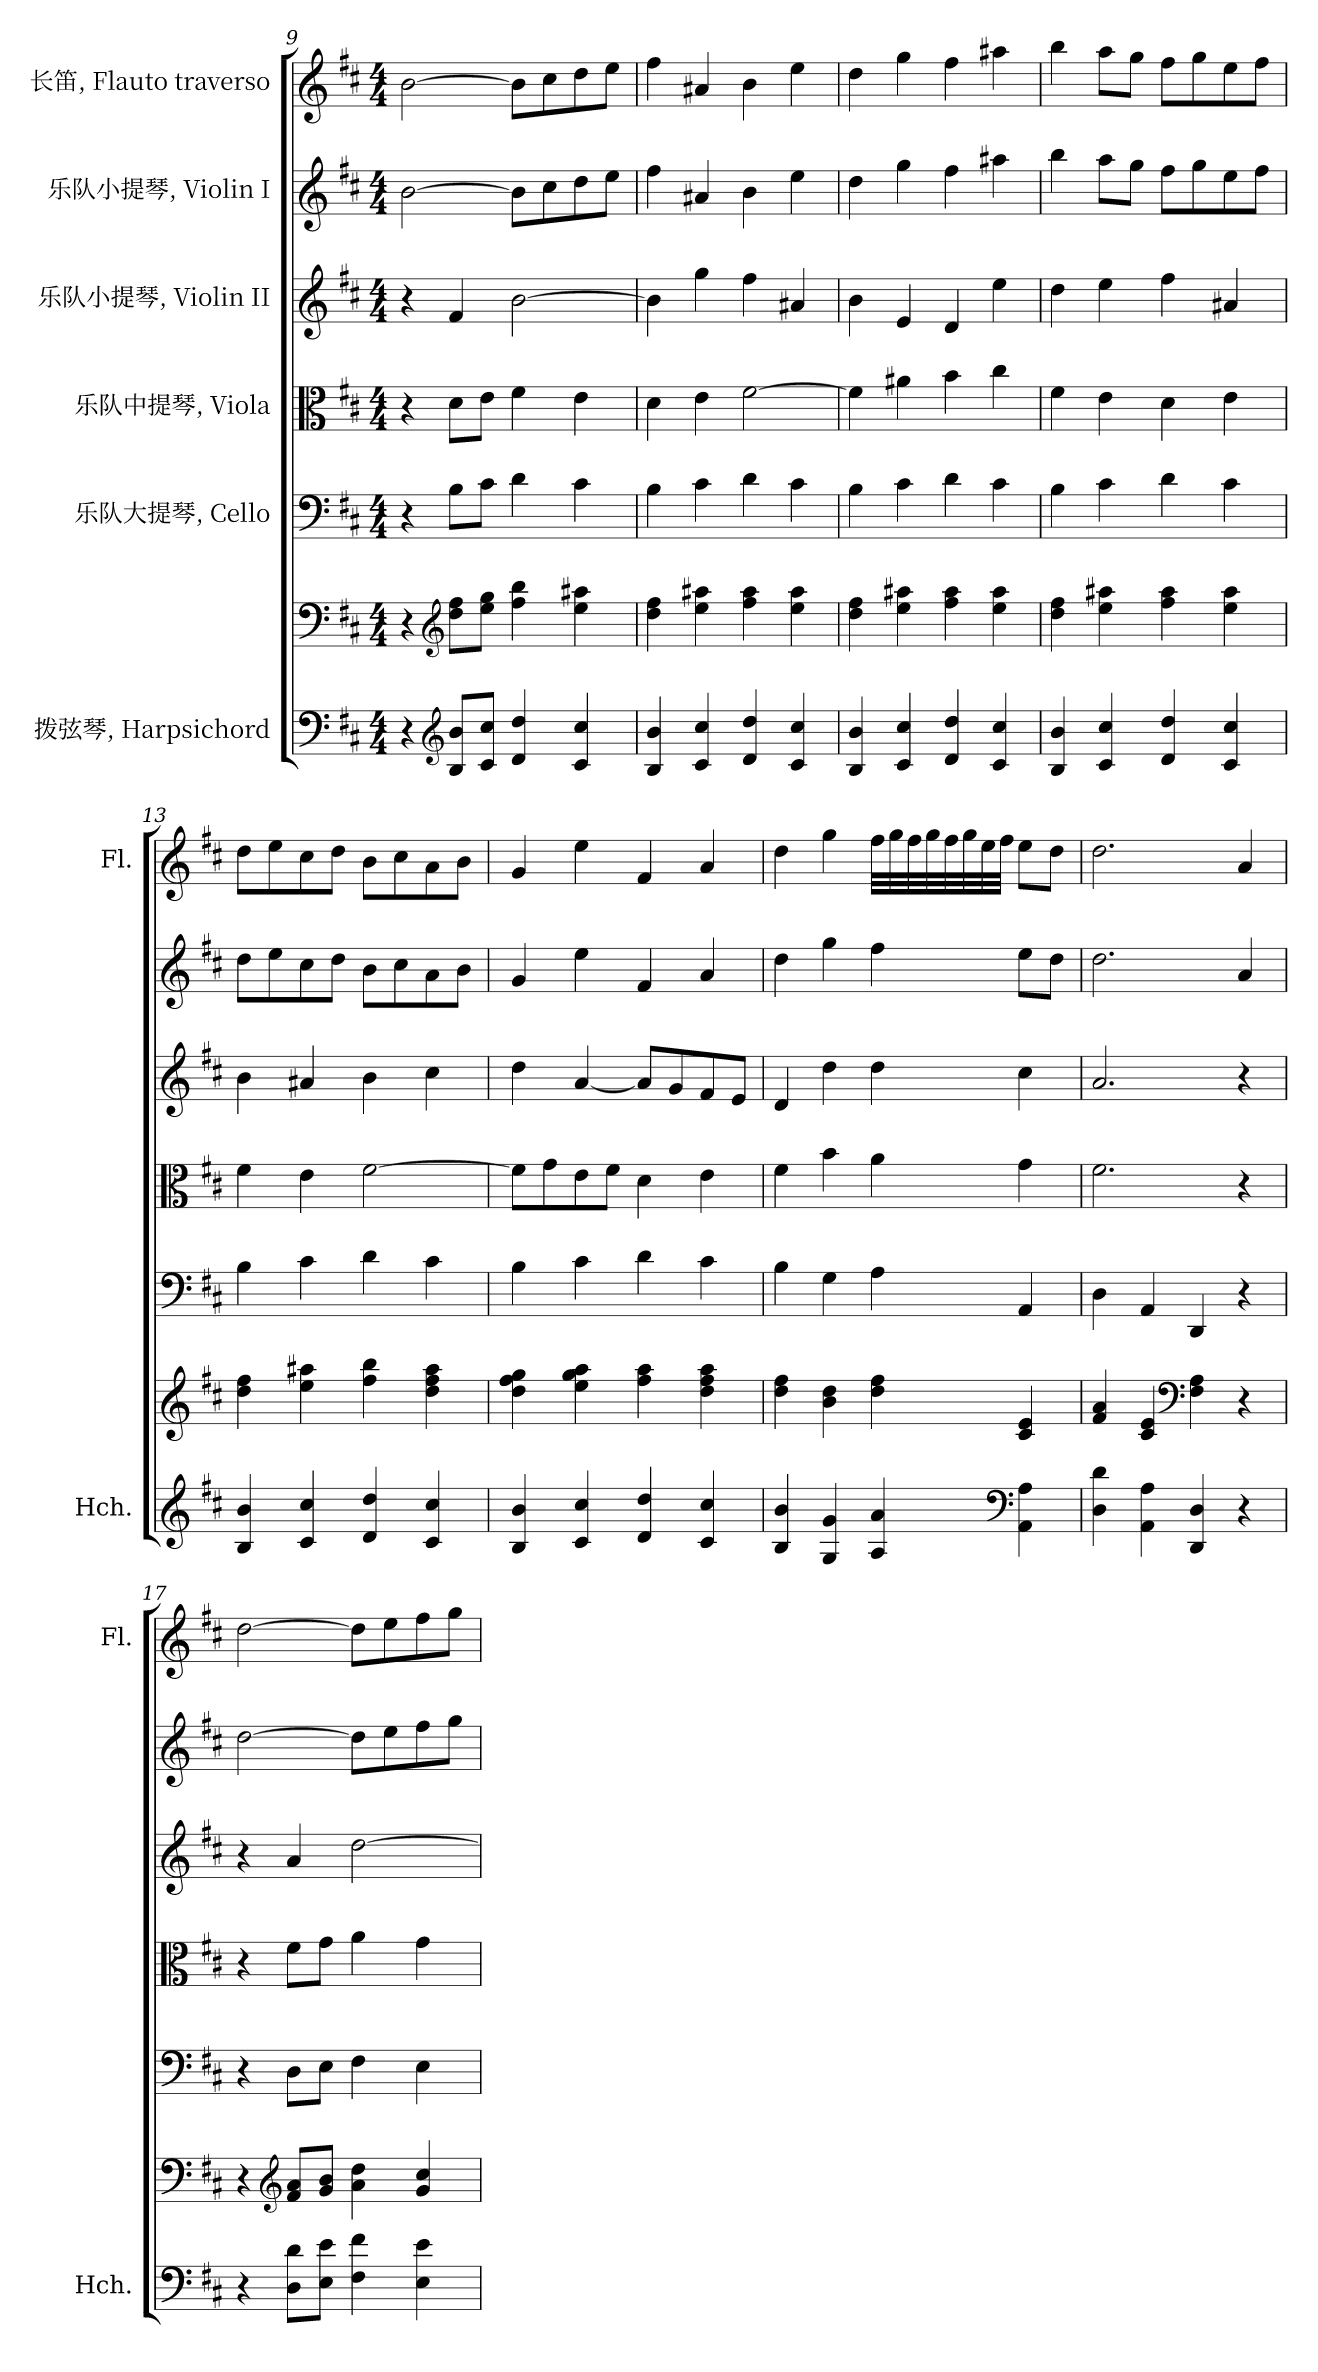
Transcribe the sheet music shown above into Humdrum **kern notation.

**kern	**kern	**kern	**kern	**kern	**kern	**kern
*part6	*part6	*part5	*part4	*part3	*part2	*part1
*staff7	*staff6	*staff5	*staff4	*staff3	*staff2	*staff1
*I"拨弦琴, Harpsichord	*	*I"乐队大提琴, Cello	*I"乐队中提琴, Viola	*I"乐队小提琴, Violin II	*I"乐队小提琴, Violin I	*I"长笛, Flauto traverso
*I'Hch.	*	*	*	*	*	*I'Fl.
*clefF4	*clefF4	*clefF4	*clefC3	*clefG2	*clefG2	*clefG2
*k[f#c#]	*k[f#c#]	*k[f#c#]	*k[f#c#]	*k[f#c#]	*k[f#c#]	*k[f#c#]
*M4/4	*M4/4	*M4/4	*M4/4	*M4/4	*M4/4	*M4/4
=9	=9	=9	=9	=9	=9	=9
4r	4r	4r	4r	4r	[2b\	[2b\
*clefG2	*clefG2	*	*	*	*	*
8B/ 8b/L	8dd\ 8ff#\L	8B\L	8d\L	4f#/	.	.
8c#/ 8cc#/J	8ee\ 8gg\J	8c#\J	8e\J	.	.	.
4d/ 4dd/	4ff#\ 4bb\	4d\	4f#\	[2b\	8b\L]	8b\L]
.	.	.	.	.	8cc#\	8cc#\
4c#/ 4cc#/	4ee\ 4aa#X\	4c#\	4e\	.	8dd\	8dd\
.	.	.	.	.	8ee\J	8ee\J
=10	=10	=10	=10	=10	=10	=10
4B/ 4b/	4dd\ 4ff#\	4B\	4d\	4b\]	4ff#\	4ff#\
4c#/ 4cc#/	4ee\ 4aa#X\	4c#\	4e\	4gg\	4a#X/	4a#X/
4d/ 4dd/	4ff#\ 4aa#\	4d\	[2f#\	4ff#\	4b\	4b\
4c#/ 4cc#/	4ee\ 4aa#\	4c#\	.	4a#X/	4ee\	4ee\
=11	=11	=11	=11	=11	=11	=11
4B/ 4b/	4dd\ 4ff#\	4B\	4f#\]	4b\	4dd\	4dd\
4c#/ 4cc#/	4ee\ 4aa#X\	4c#\	4a#X\	4e/	4gg\	4gg\
4d/ 4dd/	4ff#\ 4aa#\	4d\	4b\	4d/	4ff#\	4ff#\
4c#/ 4cc#/	4ee\ 4aa#\	4c#\	4cc#\	4ee\	4aa#X\	4aa#X\
=12	=12	=12	=12	=12	=12	=12
4B/ 4b/	4dd\ 4ff#\	4B\	4f#\	4dd\	4bb\	4bb\
4c#/ 4cc#/	4ee\ 4aa#X\	4c#\	4e\	4ee\	8aa\L	8aa\L
.	.	.	.	.	8gg\J	8gg\J
4d/ 4dd/	4ff#\ 4aa#\	4d\	4d\	4ff#\	8ff#\L	8ff#\L
.	.	.	.	.	8gg\	8gg\
4c#/ 4cc#/	4ee\ 4aa#\	4c#\	4e\	4a#X/	8ee\	8ee\
.	.	.	.	.	8ff#\J	8ff#\J
!!LO:PB:g=z
=13	=13	=13	=13	=13	=13	=13
4B/ 4b/	4dd\ 4ff#\	4B\	4f#\	4b\	8dd\L	8dd\L
.	.	.	.	.	8ee\	8ee\
4c#/ 4cc#/	4ee\ 4aa#X\	4c#\	4e\	4a#X/	8cc#\	8cc#\
.	.	.	.	.	8dd\J	8dd\J
4d/ 4dd/	4ff#\ 4bb\	4d\	[2f#\	4b\	8b\L	8b\L
.	.	.	.	.	8cc#\	8cc#\
4c#/ 4cc#/	4dd\ 4ff#\ 4aa#\	4c#\	.	4cc#\	8a\	8a\
.	.	.	.	.	8b\J	8b\J
=14	=14	=14	=14	=14	=14	=14
4B/ 4b/	4dd\ 4ff#\ 4gg\	4B\	8f#\L]	4dd\	4g/	4g/
.	.	.	8g\	.	.	.
4c#/ 4cc#/	4ee\ 4gg\ 4aa\	4c#\	8e\	[4a/	4ee\	4ee\
.	.	.	8f#\J	.	.	.
4d/ 4dd/	4ff#\ 4aa\	4d\	4d\	8a/L]	4f#/	4f#/
.	.	.	.	8g/	.	.
4c#/ 4cc#/	4dd\ 4ff#\ 4aa\	4c#\	4e\	8f#/	4a/	4a/
.	.	.	.	8e/J	.	.
=15	=15	=15	=15	=15	=15	=15
4B/ 4b/	4dd\ 4ff#\	4B\	4f#\	4d/	4dd\	4dd\
4G/ 4g/	4b\ 4dd\	4G\	4b\	4dd\	4gg\	4gg\
4A/ 4a/	4dd\ 4ff#\	4A\	4a\	4dd\	4ff#\	32ff#\LLL
.	.	.	.	.	.	32gg\
.	.	.	.	.	.	32ff#\
.	.	.	.	.	.	32gg\
.	.	.	.	.	.	32ff#\
.	.	.	.	.	.	32gg\
.	.	.	.	.	.	32ee\
.	.	.	.	.	.	32ff#\JJJ
*clefF4	*	*	*	*	*	*
4AA\ 4A\	4c#/ 4e/	4AA/	4g\	4cc#\	8ee\L	8ee\L
.	.	.	.	.	8dd\J	8dd\J
=16	=16	=16	=16	=16	=16	=16
4D\ 4d\	4f#/ 4a/	4D\	2.f#\	2.a/	2.dd\	2.dd\
4AA\ 4A\	4c#/ 4e/	4AA/	.	.	.	.
*	*clefF4	*	*	*	*	*
4DD/ 4D/	4F#\ 4A\	4DD/	.	.	.	.
4r	4r	4r	4r	4r	4a/	4a/
!!LO:PB:g=z
=17	=17	=17	=17	=17	=17	=17
4r	4r	4r	4r	4r	[2dd\	[2dd\
*	*clefG2	*	*	*	*	*
8D\ 8d\L	8f#/ 8a/L	8D\L	8f#\L	4a/	.	.
8E\ 8e\J	8g/ 8b/J	8E\J	8g\J	.	.	.
4F#\ 4f#\	4a\ 4dd\	4F#\	4a\	[2dd\	8dd\L]	8dd\L]
.	.	.	.	.	8ee\	8ee\
4E\ 4e\	4g/ 4cc#/	4E\	4g\	.	8ff#\	8ff#\
.	.	.	.	.	8gg\J	8gg\J
=	=	=	=	=	=	=
*-	*-	*-	*-	*-	*-	*-
